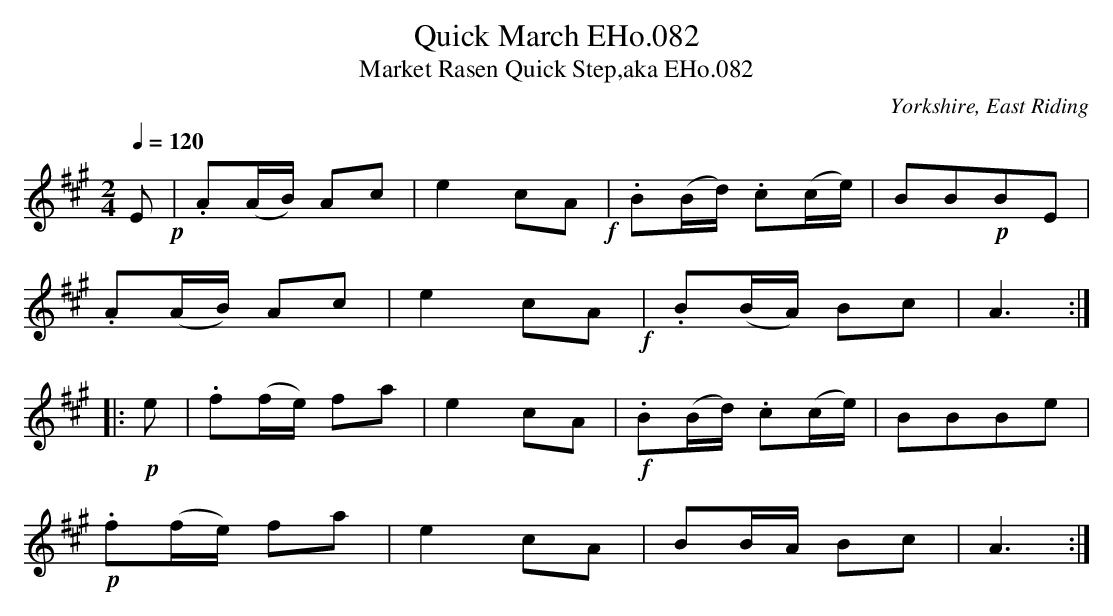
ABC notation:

X:1
T:Quick March EHo.082
T:Market Rasen Quick Step,aka EHo.082
M:2/4
L:1/8
Q:1/4=120
O:Yorkshire, East Riding
K:A
E!p!|.A(A/B/) Ac|e2cA!f!|.B(B/d/) .c(c/e/)|BB!p!BE|
.A(A/B/) Ac|e2cA!f!|.B(B/A/) Bc|A3:|
|:!p!e|.f(f/e/) fa|e2cA|!f!.B(B/d/) .c(c/e/)|BBBe|
!p!.f(f/e/) fa|e2cA|BB/A/ Bc|A3:|
